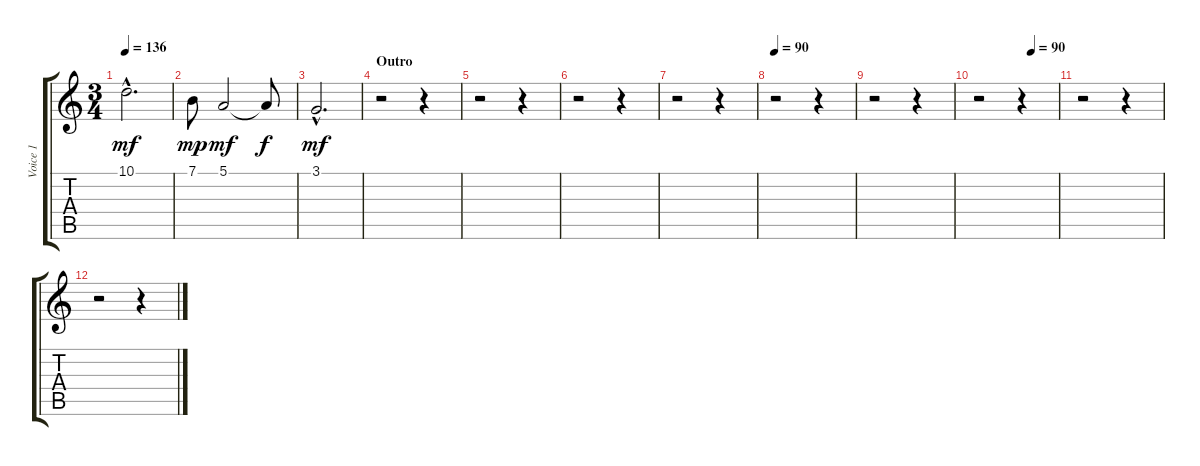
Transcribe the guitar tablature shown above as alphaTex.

\track ("Voice 1" "Voice 1") {instrument lead2sawtooth}
\staff {score tabs}
\tuning (E4 B3 G3 D3 A2 E2) {hide}
\ts (3 4)
\tempo 136
\clef g2
\ks c
10.1{hac}.2{d dy mf} |
7.1.8{dy mp} 5.1.2{dy mf} 5.1{t}.8{dy f} |
3.1{hac}.2{d dy mf} |
\section ("" "Outro")
r.2 r.4 |
r.2 r.4 |
r.2 r.4 |
r.2 r.4 |
\tempo 80
\tempo 90
r.2 r.4 |
r.2 r.4 |
\tempo (90 0.6666666666666666)
r.2 r.4 |
r.2 r.4 |
r.2 r.4
